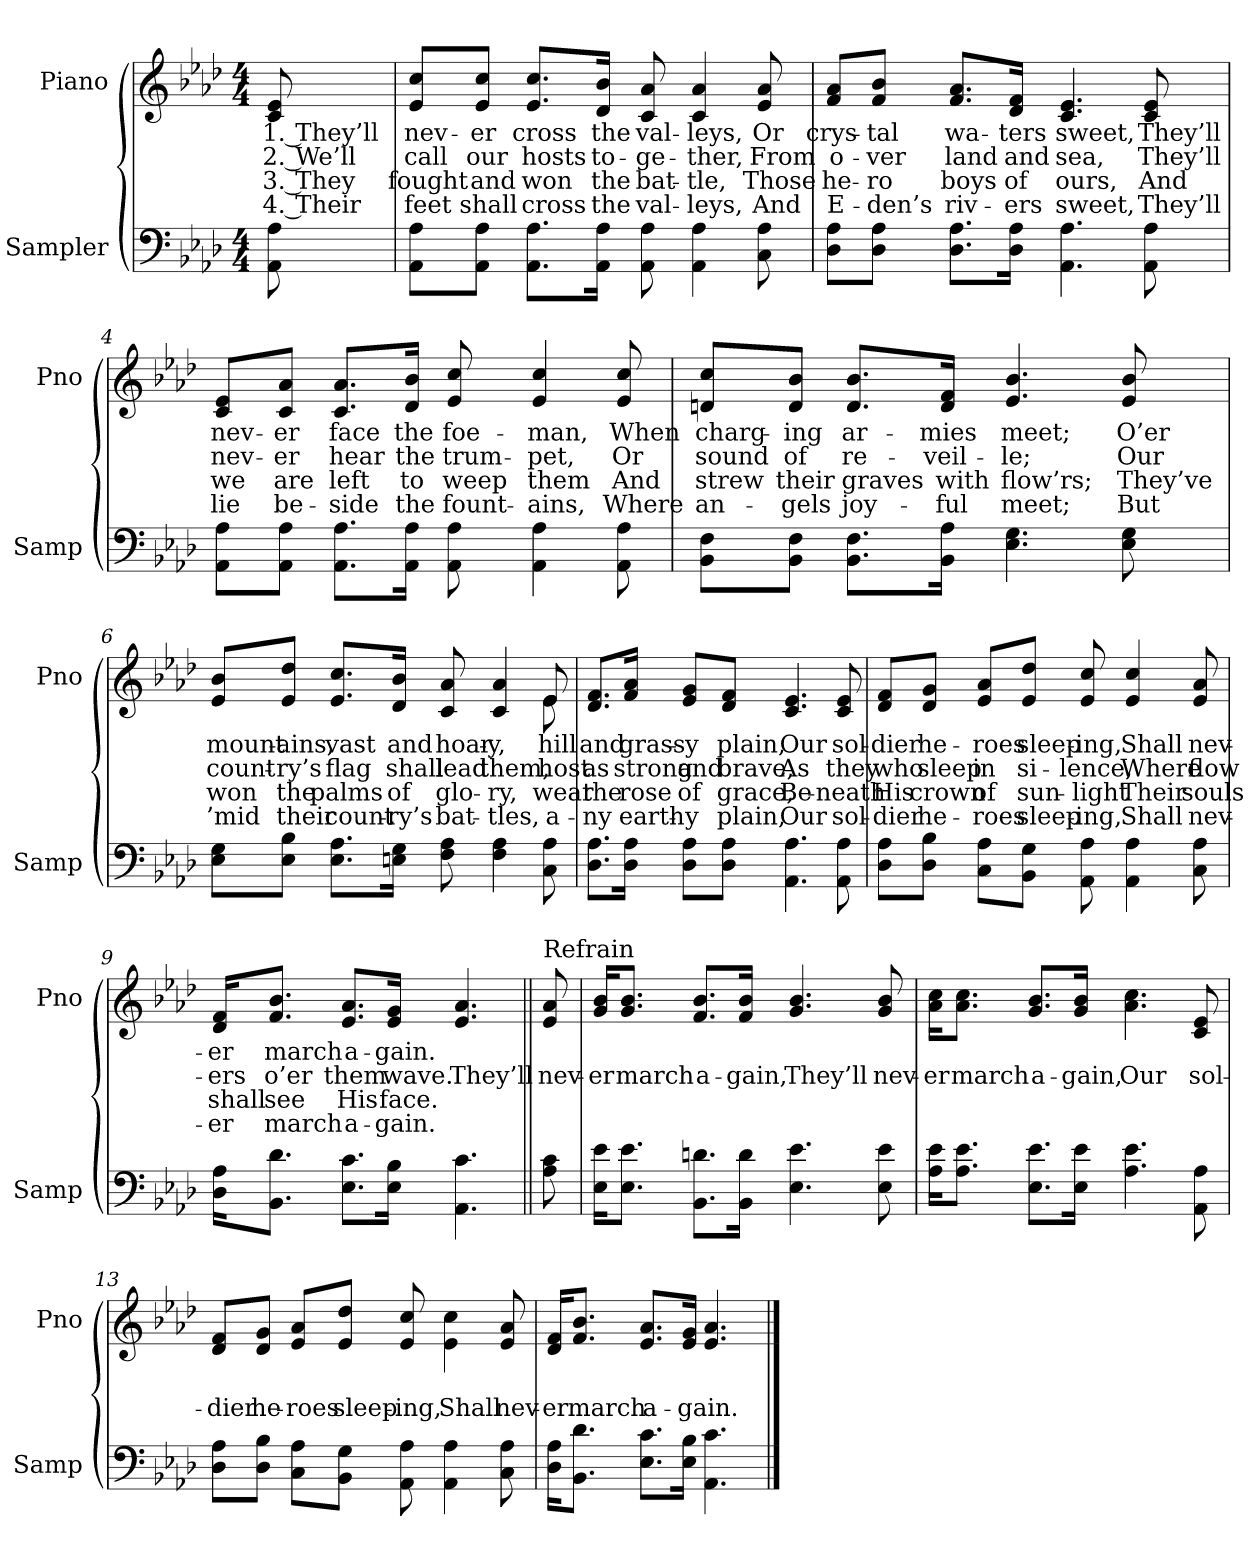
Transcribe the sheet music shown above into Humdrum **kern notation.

**kern	**kern	**text	**text	**text	**text
*part2	*part1	*part1	*part1	*part1	*part1
*staff2	*staff1	*staff1	*staff1	*staff1	*staff1
*I"Sampler	*I"Piano	*	*	*	*
*I'Samp	*I'Pno	*	*	*	*
*clefF4	*clefG2	*	*	*	*
*k[b-e-a-d-]	*k[b-e-a-d-]	*	*	*	*
*A-:	*A-:	*	*	*	*
*M4/4	*M4/4	*	*	*	*
=1	=1	=1	=1	=1	=1
8AA- 8A-	8c 8e-	1. They’ll	2. We’ll	3. They	4. Their
=2	=2	=2	=2	=2	=2
8AA-\ 8A-\L	8e-/ 8cc/L	nev-	call	fought	feet
8AA-\ 8A-\J	8e-/ 8cc/J	-er	our	and	shall
8.AA-\ 8.A-\L	8.e-/ 8.cc/L	cross	hosts	won	cross
16AA-\ 16A-\Jk	16d-/ 16b-/Jk	the	to-	the	the
8AA- 8A-	8c 8a-	val-	-ge-	bat-	val-
4AA- 4A-	4c 4a-	-leys,	-ther,	-tle,	-leys,
8C 8A-	8e- 8a-	Or	From	Those	And
=3	=3	=3	=3	=3	=3
8D-\ 8A-\L	8f/ 8a-/L	crys-	o-	he-	E-
8D-\ 8A-\J	8f/ 8b-/J	-tal	-ver	-ro	-den’s
8.D-\ 8.A-\L	8.f/ 8.a-/L	wa-	land	boys	riv-
16D-\ 16A-\Jk	16d-/ 16f/Jk	-ters	and	of	-ers
4.AA- 4.A-	4.c 4.e-	sweet,	sea,	ours,	sweet,
8AA- 8A-	8c 8e-	They’ll	They’ll	And	They’ll
=4	=4	=4	=4	=4	=4
8AA-\ 8A-\L	8c/ 8e-/L	nev-	nev-	we	lie
8AA-\ 8A-\J	8c/ 8a-/J	-er	-er	are	be-
8.AA-\ 8.A-\L	8.c/ 8.a-/L	face	hear	left	-side
16AA-\ 16A-\Jk	16d-/ 16b-/Jk	the	the	to	the
8AA- 8A-	8e- 8cc	foe-	trum-	weep	fount-
4AA- 4A-	4e- 4cc	-man,	-pet,	them	-ains,
8AA- 8A-	8e- 8cc	When	Or	And	Where
=5	=5	=5	=5	=5	=5
8BB-\ 8F\L	8dn/ 8cc/L	charg-	sound	strew	an-
8BB-\ 8F\J	8d/ 8b-/J	-ing	of	their	-gels
8.BB-\ 8.F\L	8.d/ 8.b-/L	ar-	re-	graves	joy-
16BB-\ 16A-\Jk	16d/ 16f/Jk	-mies	-veil-	with	-ful
4.E- 4.G	4.e- 4.b-	meet;	-le;	flow’rs;	meet;
8E- 8G	8e- 8b-	O’er	Our	They’ve	But
=6	=6	=6	=6	=6	=6
*	*^	*	*	*	*
8E-\ 8G\L	8e-/ 8b-/L	2..ryy	mount-	count-	won	’mid
8E-\ 8B-\J	8e-/ 8dd-/J	.	-ains,	-ry’s	the	their
8.E-\ 8.A-\L	8.e-/ 8.cc/L	.	vast	flag	palms	count-
16En\ 16G\Jk	16d-/ 16b-/Jk	.	and	shall	of	-ry’s
8F 8A-	8c 8a-	.	hoar-	lead	glo-	bat-
4F 4A-	4c 4a-	.	-y,	them,	-ry,	-tles,
8C 8A-	8e-/	8e-	hill	host	wear	a-
*	*v	*v	*	*	*	*
=7	=7	=7	=7	=7	=7
8.D-\ 8.A-\L	8.d-/ 8.f/L	and	as	the	-ny
16D-\ 16A-\Jk	16f/ 16a-/Jk	grass-	strong	rose	earth-
8D-\ 8A-\L	8e-/ 8g/L	-y	and	of	-y
8D-\ 8A-\J	8d-/ 8f/J	plain,	brave,	grace,	plain,
4.AA- 4.A-	4.c 4.e-	Our	As	Be-	Our
8AA- 8A-	8c 8e-	sol-	they	-neath	sol-
=8	=8	=8	=8	=8	=8
8D-\ 8A-\L	8d-/ 8f/L	-dier	who	His	-dier
8D-\ 8B-\J	8d-/ 8g/J	he-	sleep	crown	he-
8C\ 8A-\L	8e-/ 8a-/L	-roes	in	of	-roes
8BB-\ 8G\J	8e-/ 8dd-/J	sleep-	si-	sun-	sleep-
8AA- 8A-	8e- 8cc	-ing,	-lence,	-light	-ing,
4AA- 4A-	4e- 4cc	Shall	Where	Their	Shall
8C 8A-	8e- 8a-	nev-	flow-	souls	nev-
=9	=9	=9	=9	=9	=9
16D-\ 16A-\KL	16d-/ 16f/KL	-er	-ers	shall	-er
8.BB-\ 8.d-\J	8.f/ 8.b-/J	march	o’er	see	march
8.E-\ 8.c\L	8.e-/ 8.a-/L	a-	them	His	a-
16E-\ 16B-\Jk	16e-/ 16g/Jk	-gain.	wave.	face.	-gain.
4.AA- 4.c	4.e- 4.a-	.	They’ll	.	.
=10||	=10||	=10||	=10||	=10||	=10||
!	!LO:TX:t=Refrain	!	!	!	!
8A- 8c	8e- 8a-	.	nev-	.	.
=11	=11	=11	=11	=11	=11
16E-\ 16e-\KL	16g/ 16b-/KL	.	-er	.	.
8.E-\ 8.e-\J	8.g/ 8.b-/J	.	march	.	.
8.BB-\ 8.dn\L	8.f/ 8.b-/L	.	a-	.	.
16BB-\ 16d\Jk	16f/ 16b-/Jk	.	-gain,	.	.
4.E- 4.e-	4.g 4.b-	.	They’ll	.	.
8E- 8e-	8g 8b-	.	nev-	.	.
=12	=12	=12	=12	=12	=12
16A-\ 16e-\KL	16a-\ 16cc\KL	.	-er	.	.
8.A-\ 8.e-\J	8.a-\ 8.cc\J	.	march	.	.
8.E-\ 8.e-\L	8.g/ 8.b-/L	.	a-	.	.
16E-\ 16e-\Jk	16g/ 16b-/Jk	.	-gain,	.	.
4.A- 4.e-	4.a- 4.cc	.	Our	.	.
8AA- 8A-	8c 8e-	.	sol-	.	.
=13	=13	=13	=13	=13	=13
8D-\ 8A-\L	8d-/ 8f/L	.	-dier	.	.
8D-\ 8B-\J	8d-/ 8g/J	.	he-	.	.
8C\ 8A-\L	8e-/ 8a-/L	.	-roes	.	.
8BB-\ 8G\J	8e-/ 8dd-/J	.	sleep-	.	.
8AA- 8A-	8e- 8cc	.	-ing,	.	.
4AA- 4A-	4e-\ 4cc\	.	Shall	.	.
8C 8A-	8e- 8a-	.	nev-	.	.
=14	=14	=14	=14	=14	=14
16D-\ 16A-\KL	16d-/ 16f/KL	.	-er	.	.
8.BB-\ 8.d-\J	8.f/ 8.b-/J	.	march	.	.
8.E-\ 8.c\L	8.e-/ 8.a-/L	.	a-	.	.
16E-\ 16B-\Jk	16e-/ 16g/Jk	.	-gain.	.	.
4.AA- 4.c	4.e- 4.a-	.	.	.	.
==	==	==	==	==	==
*-	*-	*-	*-	*-	*-
